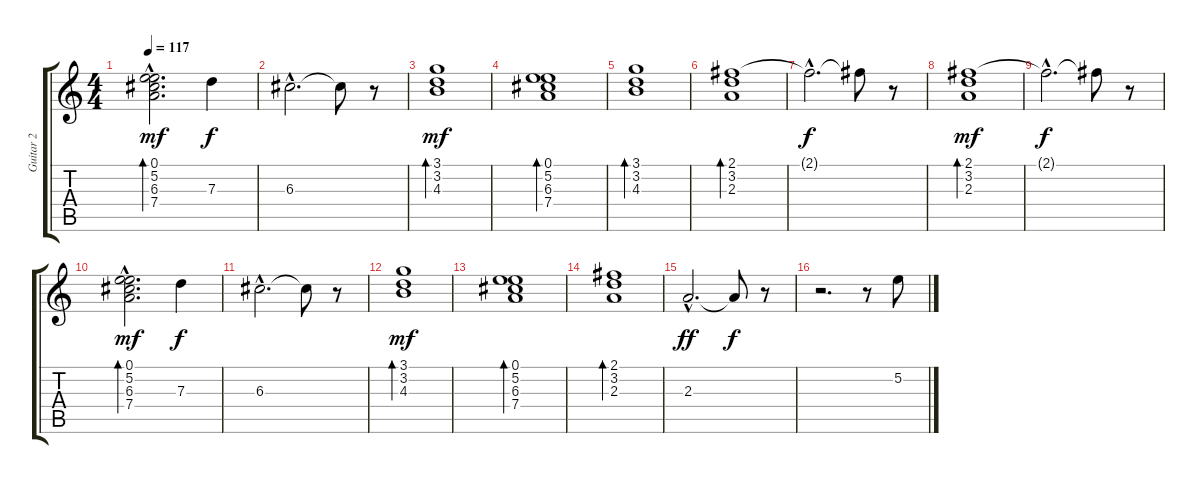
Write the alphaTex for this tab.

\track ("Guitar 2" "Guitar 2") {instrument electricguitarjazz}
\staff {score tabs}
\tuning (E4 B3 G3 D3 A2 E2) {hide}
\ts (4 4)
\tempo 117
\clef g2
\ks c
(0.1{hac} 5.2{hac} 6.3{hac} 7.4{hac}).2{d bd 480 dy mf} 7.3.4{dy f} |
6.3{hac}.2{d} 6.3{t}.8 r.8 |
(3.1 3.2 4.3).1{bd 480 dy mf} |
(0.1 5.2 6.3 7.4).1{bd 480} |
(3.1 3.2 4.3).1{bd 480} |
(2.1 3.2 2.3).1{bd 480} |
2.1{hac t}.2{d dy f} 2.1{t}.8 r.8 |
(2.1 3.2 2.3).1{bd 480 dy mf} |
2.1{hac t}.2{d dy f} 2.1{t}.8 r.8 |
(0.1{hac} 5.2{hac} 6.3{hac} 7.4{hac}).2{d bd 480 dy mf} 7.3.4{dy f} |
6.3{hac}.2{d} 6.3{t}.8 r.8 |
(3.1 3.2 4.3).1{bd 480 dy mf} |
(0.1 5.2 6.3 7.4).1{bd 480} |
(2.1 3.2 2.3).1{bd 480} |
2.3{hac}.2{d dy ff} 2.3{t}.8{dy f} r.8 |
r.2{d} r.8 5.2{h}.8
